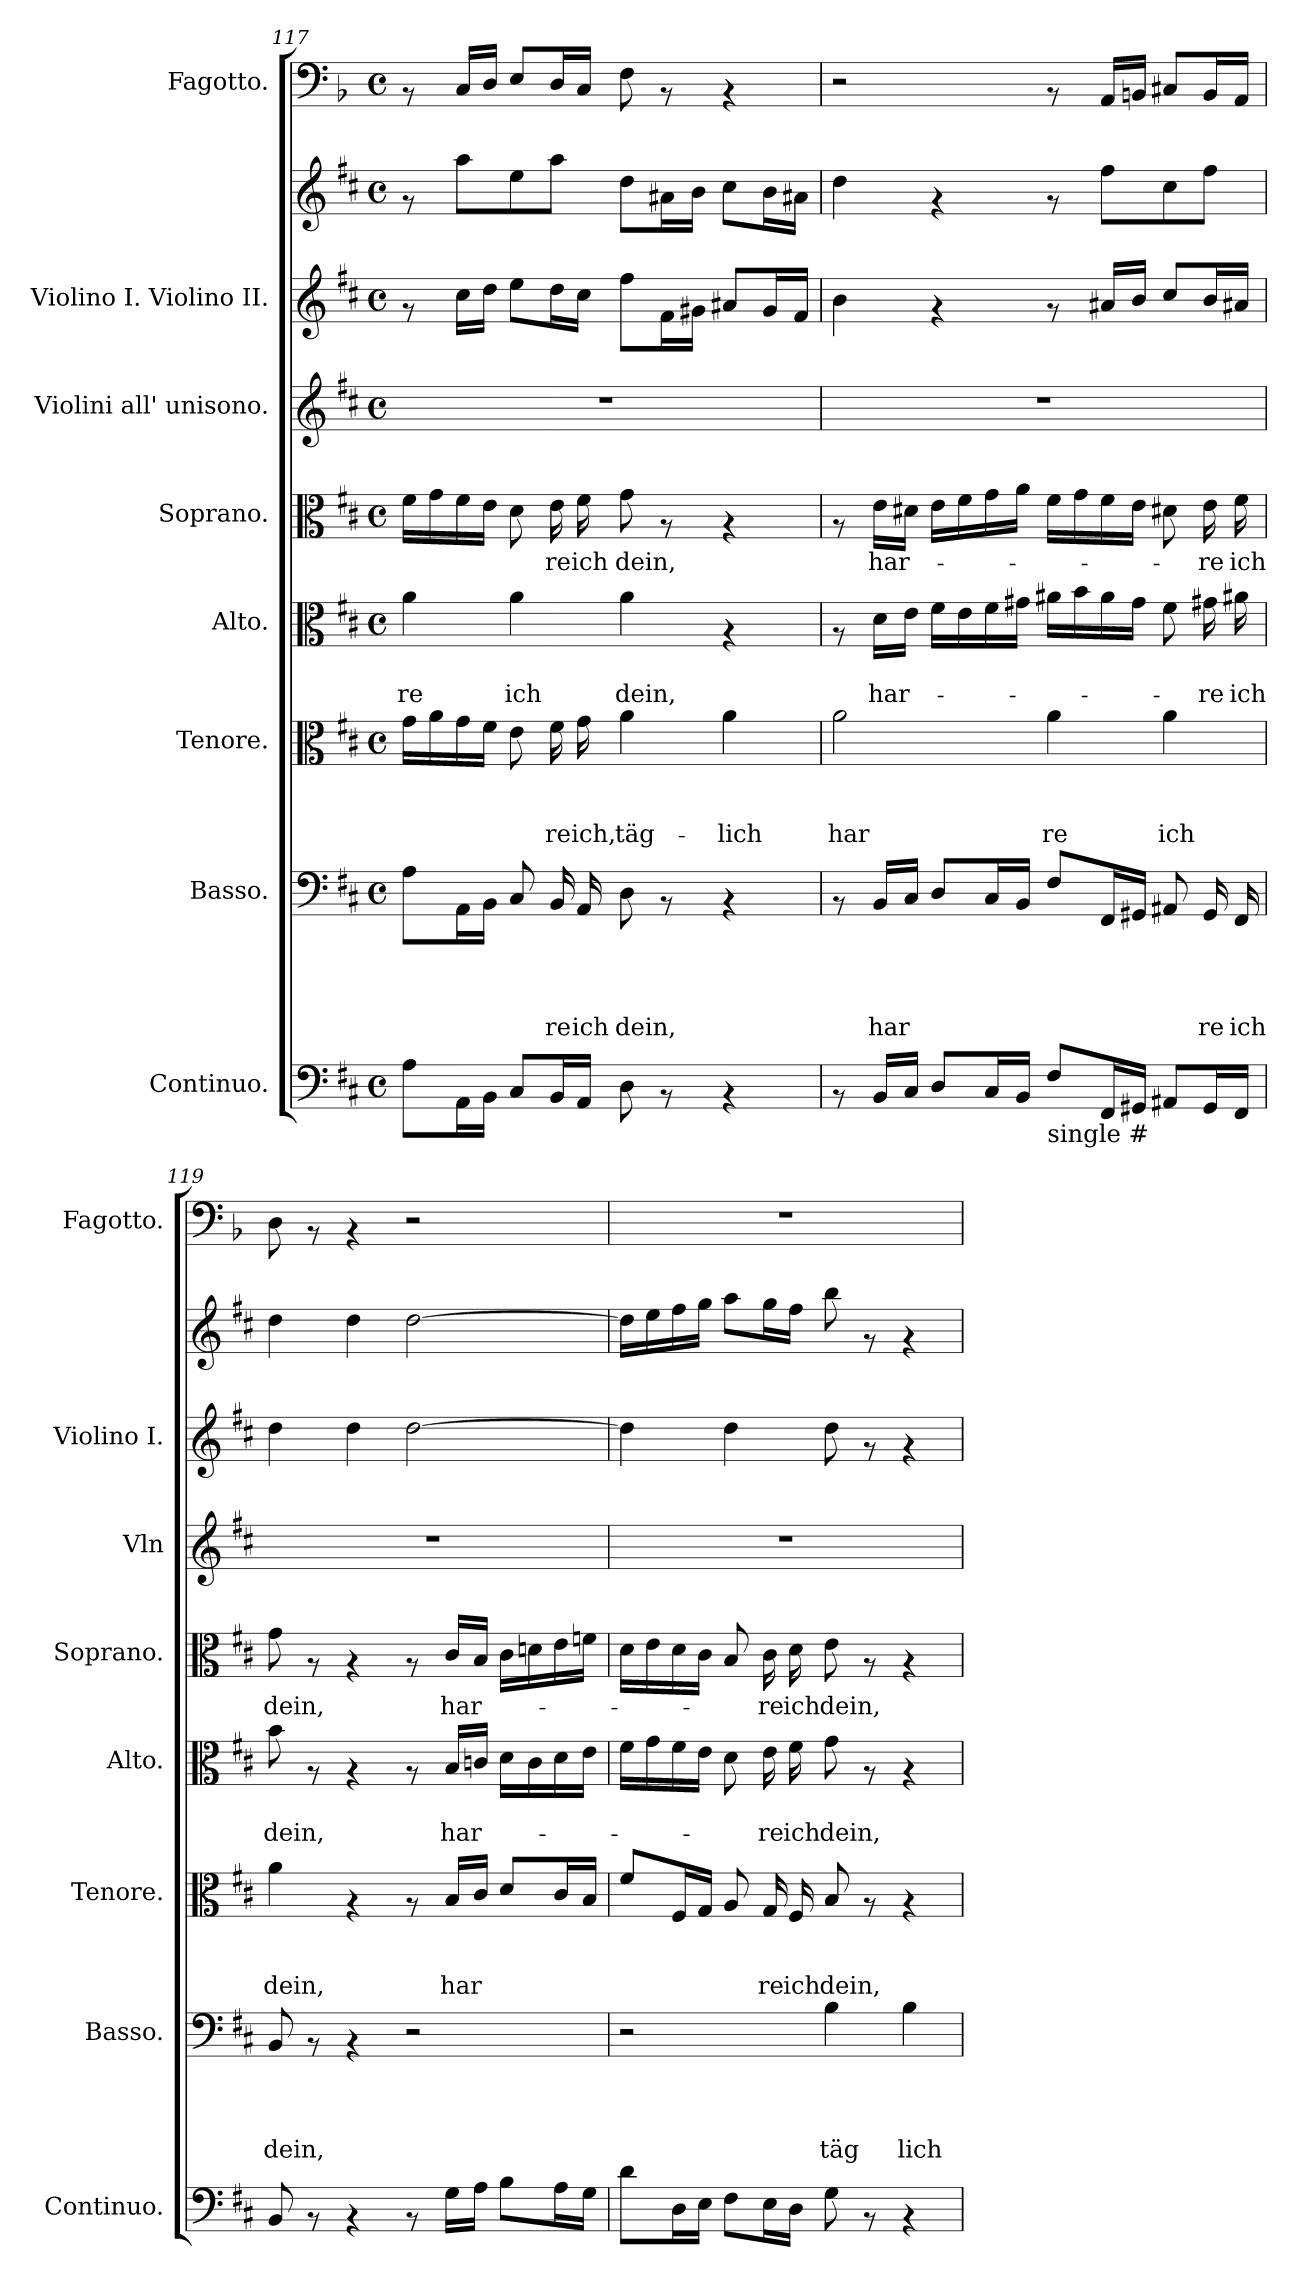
**kern	**kern	**text	**text	**text	**text	**kern	**text	**text	**text	**kern	**text	**text	**kern	**text	**kern	**kern	**kern	**kern
*part8	*part7	*part7	*part7	*part7	*part7	*part6	*part6	*part6	*part6	*part5	*part5	*part5	*part4	*part4	*part3	*part2	*part2	*part1
*staff9	*staff8	*staff8	*staff8	*staff8	*staff8	*staff7	*staff7	*staff7	*staff7	*staff6	*staff6	*staff6	*staff5	*staff5	*staff4	*staff3	*staff2	*staff1
*I"Continuo.	*I"Basso.	*	*	*	*	*I"Tenore.	*	*	*	*I"Alto.	*	*	*I"Soprano.	*	*I"Violini all' unisono.	*I"Violino I. Violino II.	*	*I"Fagotto.
*I'Continuo.	*I'Basso.	*	*	*	*	*I'Tenore.	*	*	*	*I'Alto.	*	*	*I'Soprano.	*	*I'Vln	*I'Violino I.	*	*I'Fagotto.
*clefF4	*clefF4	*	*	*	*	*clefC3	*	*	*	*clefC3	*	*	*clefC3	*	*clefG2	*clefG2	*clefG2	*clefF4
*	*	*	*	*	*	*	*	*	*	*	*	*	*	*	*	*	*	*ITrd2c3
*k[f#c#]	*k[f#c#]	*	*	*	*	*k[f#c#]	*	*	*	*k[f#c#]	*	*	*k[f#c#]	*	*k[f#c#]	*k[f#c#]	*k[f#c#]	*k[f#c#]
*D:	*D:	*	*	*	*	*D:	*	*	*	*D:	*	*	*D:	*	*D:	*D:	*D:	*D:
*M4/4	*M4/4	*	*	*	*	*M4/4	*	*	*	*M4/4	*	*	*M4/4	*	*M4/4	*M4/4	*M4/4	*M4/4
*met(c)	*met(c)	*	*	*	*	*met(c)	*	*	*	*met(c)	*	*	*met(c)	*	*met(c)	*met(c)	*met(c)	*met(c)
=117	=117	=117	=117	=117	=117	=117	=117	=117	=117	=117	=117	=117	=117	=117	=117	=117	=117	=117
!	!	!	!	!	!	!	!	!	!	!	!	!LO:LY:b	!	!	!	!	!	!
8A\L	8A\L	.	.	.	.	16g\LL	.	.	.	4a\	.	-re	16f#\LL	.	1r	8rf	8rf	8rAA
.	.	.	.	.	.	16a\	.	.	.	.	.	.	16g\	.	.	.	.	.
16AA\L	16AA\L	.	.	.	.	16g\	.	.	.	.	.	.	16f#\	.	.	16cc#\LL	8aa\L	16AA/LL
16BB\JJ	16BB\JJ	.	.	.	.	16f#\JJ	.	.	.	.	.	.	16e\JJ	.	.	16dd\JJ	.	16BB/JJ
!	!	!	!	!	!	!	!	!	!	!	!	!LO:LY:b	!	!	!	!	!	!
8C#/L	8C#/	.	.	.	.	8e\	.	.	.	4a\	.	ich	8d\	.	.	8ee\L	8ee\	8C#/L
!	!	!	!	!	!LO:LY:b	!	!	!	!LO:LY:b	!	!	!	!	!LO:LY:b	!	!	!	!
16BB/L	16BB/	.	.	.	re	16f#\	.	.	-re	.	.	.	16e\	-re	.	16dd\L	8aa\J	16BB/L
!	!	!	!	!	!LO:LY:b	!	!	!	!LO:LY:b	!	!	!	!	!LO:LY:b	!	!	!	!
16AA/JJ	16AA/	.	.	.	ich	16g\	.	.	ich,	.	.	.	16f#\	ich	.	16cc#\JJ	.	16AA/JJ
!	!	!	!	!	!LO:LY:b	!	!	!	!LO:LY:b	!	!	!LO:LY:b	!	!LO:LY:b	!	!	!	!
8D\	8D\	.	.	.	dein,	4a\	.	.	täg-	4a\	.	dein,	8g\	dein,	.	8ff#\L	8dd\L	8D\
8rAA	8rAA	.	.	.	.	.	.	.	.	.	.	.	8rG	.	.	16f#\L	16a#X\L	8rAA
.	.	.	.	.	.	.	.	.	.	.	.	.	.	.	.	16g#X\JJ	16b\JJ	.
!	!	!	!	!	!	!	!	!	!LO:LY:b	!	!	!	!	!	!	!	!	!
4rAA	4rAA	.	.	.	.	4a\	.	.	-lich	4rG	.	.	4rG	.	.	8a#X/L	8cc#\L	4rAA
.	.	.	.	.	.	.	.	.	.	.	.	.	.	.	.	16g#/L	16b\L	.
.	.	.	.	.	.	.	.	.	.	.	.	.	.	.	.	16f#/JJ	16a#X\JJ	.
!!LO:PB:g=z
=118!	=118!	=118!	=118!	=118!	=118!	=118!	=118!	=118!	=118!	=118!	=118!	=118!	=118!	=118!	=118!	=118!	=118!	=118!
!	!	!	!	!	!	!	!	!	!LO:LY:b	!	!	!	!	!	!	!	!	!
8rAA	8rAA	.	.	.	.	2a\	.	.	har	8rG	.	.	8rG	.	1r	4b\	4dd\	2r
!	!	!	!	!	!LO:LY:b	!	!	!	!	!	!	!LO:LY:b	!	!LO:LY:b	!	!	!	!
16BB/LL	16BB/LL	.	.	.	har	.	.	.	.	16d\LL	.	har-	16e\LL	har-	.	.	.	.
16C#/JJ	16C#/JJ	.	.	.	.	.	.	.	.	16e\JJ	.	.	16d#X\JJ	.	.	.	.	.
8D/L	8D/L	.	.	.	.	.	.	.	.	16f#\LL	.	.	16e\LL	.	.	4rf	4rf	.
.	.	.	.	.	.	.	.	.	.	16e\	.	.	16f#\	.	.	.	.	.
16C#/L	16C#/L	.	.	.	.	.	.	.	.	16f#\	.	.	16g\	.	.	.	.	.
16BB/JJ	16BB/JJ	.	.	.	.	.	.	.	.	16g#X\JJ	.	.	16a\JJ	.	.	.	.	.
!LO:TX:b:t=single #	!	!	!	!	!	!	!	!	!	!	!	!	!	!	!	!	!	!
!	!	!	!	!	!	!	!	!	!LO:LY:b	!	!	!	!	!	!	!	!	!
8F#/L	8F#/L	.	.	.	.	4a\	.	.	re	16a#X\LL	.	.	16f#\LL	.	.	8rf	8rf	8rAA
.	.	.	.	.	.	.	.	.	.	16b\	.	.	16g\	.	.	.	.	.
16FF#/L	16FF#/L	.	.	.	.	.	.	.	.	16a#\	.	.	16f#\	.	.	16a#X/LL	8ff#\L	16FF#/LL
16GG#X/JJ	16GG#X/JJ	.	.	.	.	.	.	.	.	16g#\JJ	.	.	16e\JJ	.	.	16b/JJ	.	16GG#X/JJ
!	!	!	!	!	!	!	!	!	!LO:LY:b	!	!	!	!	!	!	!	!	!
8AA#X/L	8AA#X/	.	.	.	.	4a\	.	.	ich	8f#\	.	.	8d#X\	.	.	8cc#/L	8cc#\	8AA#X/L
!	!	!	!	!	!LO:LY:b	!	!	!	!	!	!	!LO:LY:b	!	!LO:LY:b	!	!	!	!
16GG#/L	16GG#/	.	.	.	re	.	.	.	.	16g#X\	.	-re	16e\	-re	.	16b/L	8ff#\J	16GG#/L
!	!	!	!	!	!LO:LY:b	!	!	!	!	!	!	!LO:LY:b	!	!LO:LY:b	!	!	!	!
16FF#/JJ	16FF#/	.	.	.	ich	.	.	.	.	16a#X\	.	ich	16f#\	ich	.	16a#X/JJ	.	16FF#/JJ
=119!	=119!	=119!	=119!	=119!	=119!	=119!	=119!	=119!	=119!	=119!	=119!	=119!	=119!	=119!	=119!	=119!	=119!	=119!
!	!	!	!	!	!LO:LY:b	!	!	!	!LO:LY:b	!	!	!LO:LY:b	!	!LO:LY:b	!	!	!	!
8BB/	8BB/	.	.	.	dein,	4a\	.	.	dein,	8b\	.	dein,	8g\	dein,	1r	4dd\	4dd\	8BB\
8rAA	8rAA	.	.	.	.	.	.	.	.	8rG	.	.	8rG	.	.	.	.	8rAA
4rAA	4rAA	.	.	.	.	4rG	.	.	.	4rG	.	.	4rG	.	.	4dd\	4dd\	4rAA
8rAA	2r	.	.	.	.	8rG	.	.	.	8rG	.	.	8rG	.	.	[>2dd\	[>2dd\	2r
!	!	!	!	!	!	!	!	!	!LO:LY:b	!	!	!LO:LY:b	!	!LO:LY:b	!	!	!	!
16G\LL	.	.	.	.	.	16B/LL	.	.	har	16B/LL	.	har-	16c#/LL	har-	.	.	.	.
16A\JJ	.	.	.	.	.	16c#/JJ	.	.	.	16cn/JJ	.	.	16B/JJ	.	.	.	.	.
8B\L	.	.	.	.	.	8d/L	.	.	.	16d\LL	.	.	16c#\LL	.	.	.	.	.
.	.	.	.	.	.	.	.	.	.	16c\	.	.	16dn\	.	.	.	.	.
16A\L	.	.	.	.	.	16c#/L	.	.	.	16d\	.	.	16e\	.	.	.	.	.
16G\JJ	.	.	.	.	.	16B/JJ	.	.	.	16e\JJ	.	.	16fn\JJ	.	.	.	.	.
=120!	=120!	=120!	=120!	=120!	=120!	=120!	=120!	=120!	=120!	=120!	=120!	=120!	=120!	=120!	=120!	=120!	=120!	=120!
8d\L	2r	.	.	.	.	8f#/L	.	.	.	16f#\LL	.	.	16d\LL	.	1r	4dd\]	16dd\LL]	1r
.	.	.	.	.	.	.	.	.	.	16g\	.	.	16e\	.	.	.	16ee\	.
16D\L	.	.	.	.	.	16F#/L	.	.	.	16f#\	.	.	16d\	.	.	.	16ff#\	.
16E\JJ	.	.	.	.	.	16G/JJ	.	.	.	16e\JJ	.	.	16c#\JJ	.	.	.	16gg\JJ	.
8F#\L	.	.	.	.	.	8A/	.	.	.	8d\	.	.	8B/	.	.	4dd\	8aa\L	.
!	!	!	!	!	!	!	!	!	!LO:LY:b	!	!	!LO:LY:b	!	!LO:LY:b	!	!	!	!
16E\L	.	.	.	.	.	16G/	.	.	re	16e\	.	-re	16c#\	-re	.	.	16gg\L	.
!	!	!	!	!	!	!	!	!	!LO:LY:b	!	!	!LO:LY:b	!	!LO:LY:b	!	!	!	!
16D\JJ	.	.	.	.	.	16F#/	.	.	ich	16f#\	.	ich	16d\	ich	.	.	16ff#\JJ	.
!	!	!	!	!	!LO:LY:b	!	!	!	!LO:LY:b	!	!	!LO:LY:b	!	!LO:LY:b	!	!	!	!
8G\	4B\	.	.	.	täg	8B/	.	.	dein,	8g\	.	dein,	8e\	dein,	.	8dd\	8bb\	.
8rAA	.	.	.	.	.	8rG	.	.	.	8rG	.	.	8rG	.	.	8rf	8rf	.
!	!	!	!	!	!LO:LY:b	!	!	!	!	!	!	!	!	!	!	!	!	!
4rAA	4B\	.	.	.	lich	4rG	.	.	.	4rG	.	.	4rG	.	.	4rf	4rf	.
=!	=!	=!	=!	=!	=!	=!	=!	=!	=!	=!	=!	=!	=!	=!	=!	=!	=!	=!
*-	*-	*-	*-	*-	*-	*-	*-	*-	*-	*-	*-	*-	*-	*-	*-	*-	*-	*-
